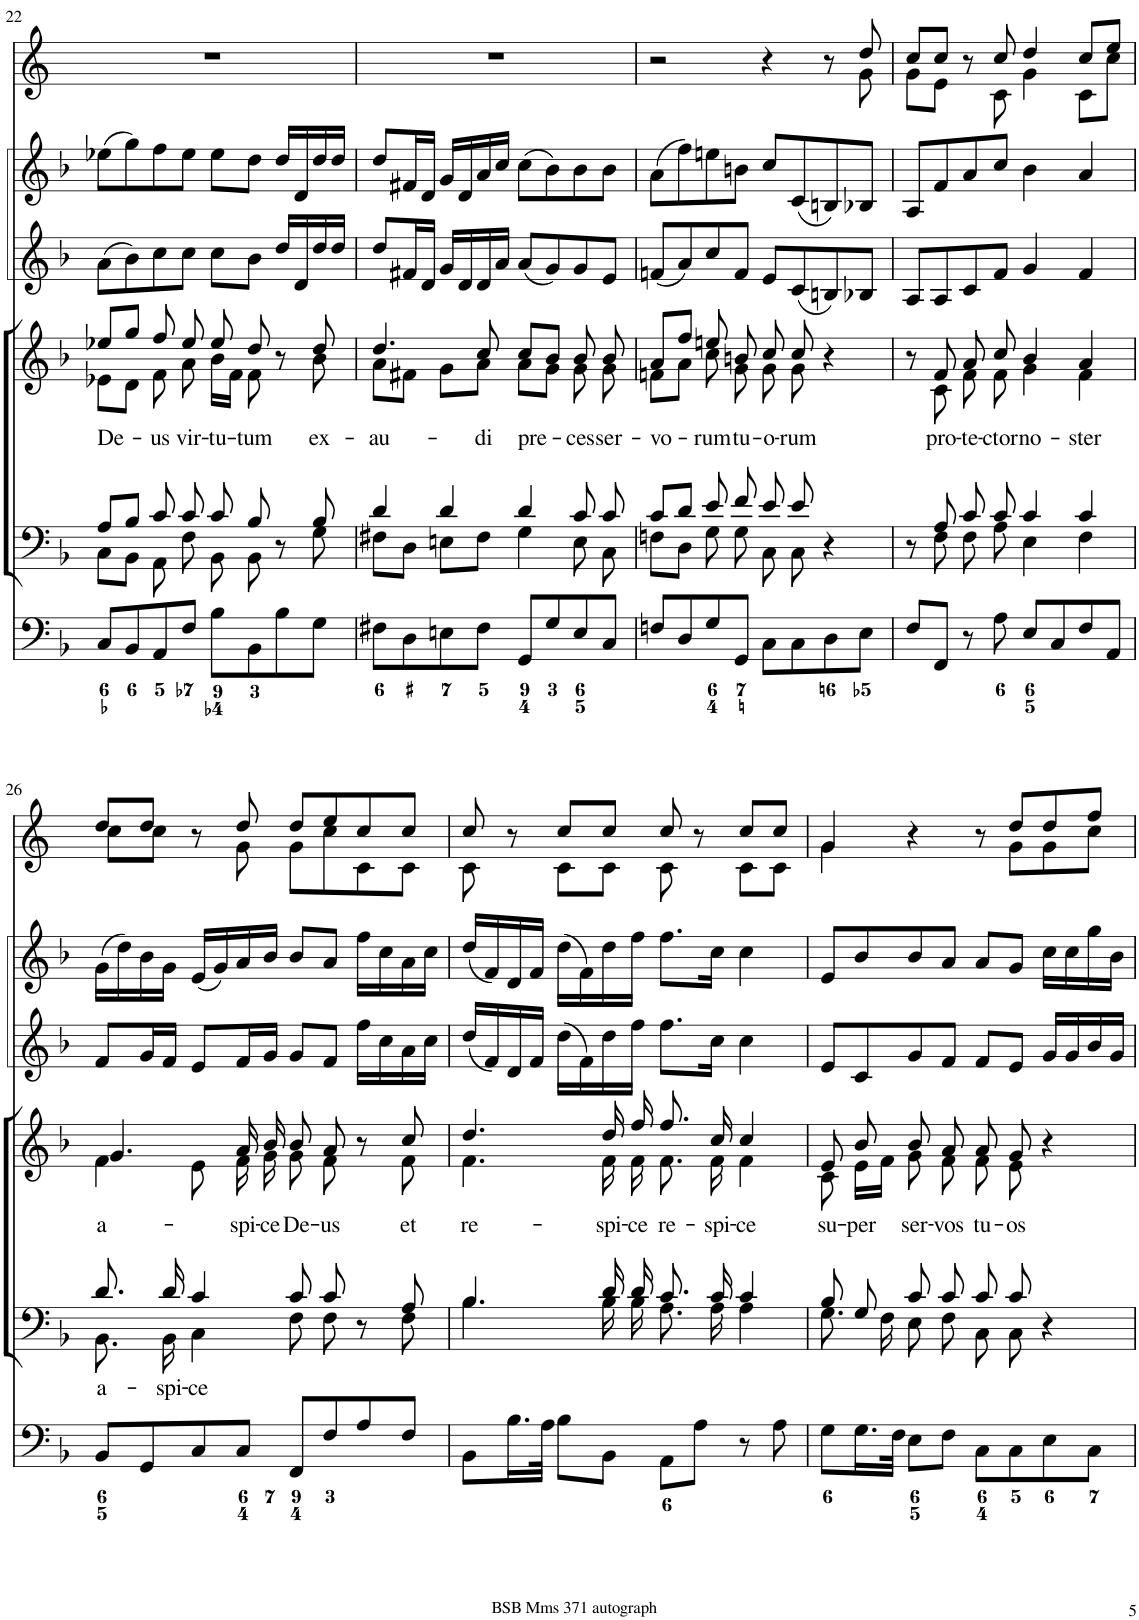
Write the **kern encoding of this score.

**kern	**kern	**text	**kern	**text	**kern	**kern	**kern
*part6	*part5	*part5	*part4	*part4	*part3	*part2	*part1
*staff6	*staff5	*staff5	*staff4	*staff4	*staff3	*staff2	*staff1
*I"Organ	*I"Voice	*	*I"Voice	*	*I"Violin	*I"Violini	*I"Corni in F
*	*	*	*	*	*I'Vln	*I'Vln	*
!!LO:PB:g=z
*clefF4	*clefF4	*	*clefG2	*	*clefG2	*clefG2	*clefG2
*	*	*	*	*	*	*	*Trd4c7
*k[b-]	*k[b-]	*	*k[b-]	*	*k[b-]	*k[b-]	*k[]
*M4/4	*M4/4	*	*M4/4	*	*M4/4	*M4/4	*M4/4
*met(c)	*met(c)	*	*met(c)	*	*met(c)	*met(c)	*met(c)
=22	=22	=22	=22	=22	=22	=22	=22
*	*^	*	*	*	*	*	*
!	!	!	!	!	!LO:LY:b	!	!	!
*	*	*	*	*^	*	*	*	*
8C/L	8A/L	8C\L	.	8ee-X/L	8e-X\L	De-	(8a\L	(8ee-X\L	1r
8BB-/	8B-/J	8BB-\J	.	8gg/J	8d\J	.	8b-\)	8gg\)	.
!	!	!	!	!	!	!LO:LY:b	!	!	!
8AA/	8c/	8AA\	.	8ff/	8f\	-us	8cc\	8ff\	.
!	!	!	!	!	!	!LO:LY:b	!	!	!
8F/J	8c/	8F\	.	8ee-/	8a\	vir-	8cc\J	8ee-\J	.
!	!	!	!	!	!	!LO:LY:b	!	!	!
8B-\L	8c/	8BB-\	.	8ee-/	16b-\LL	-tu-	8cc\L	8ee-\L	.
.	.	.	.	.	16f\JJ	.	.	.	.
!	!	!	!	!	!	!LO:LY:b	!	!	!
8BB-\	8B-/	8BB-\	.	8dd/	8f\	-tum	8b-\J	8dd\J	.
8B-\	8r	8ryy	.	8r	8ryy	.	16dd/LL	16dd/LL	.
.	.	.	.	.	.	.	16d/	16d/	.
!	!	!	!	!	!	!LO:LY:b	!	!	!
8G\J	8B-/	8G\	.	8dd/	8b-\	ex-	16dd/	16dd/	.
.	.	.	.	.	.	.	16dd/JJ	16dd/JJ	.
=23	=23	=23	=23	=23	=23	=23	=23	=23	=23
!	!	!	!	!	!	!LO:LY:b	!	!	!
8F#X\L	4d/	8F#X\L	.	4.dd/	8a\L	-au-	8dd/L	8dd/L	1r
8D\	.	8D\J	.	.	8f#X\J	.	16f#X/L	16f#X/L	.
.	.	.	.	.	.	.	16d/JJ	16d/JJ	.
8En\	4d/	8En\L	.	.	8g\L	.	16g/LL	16g/LL	.
.	.	.	.	.	.	.	16d/	16d/	.
!	!	!	!	!	!	!LO:LY:b	!	!	!
8F#\J	.	8F#\J	.	8cc/	8a\J	-di	16d/	16a/	.
.	.	.	.	.	.	.	16a/JJ	16cc/JJ	.
!	!	!	!	!	!	!LO:LY:b	!	!	!
8GG/L	4d/	4G\	.	8cc/L	8a\L	pre-	(8a/L	(8cc\L	.
8G/	.	.	.	8b-/J	8g\J	.	8g/)	8b-\)	.
!	!	!	!	!	!	!LO:LY:b	!	!	!
8E/	8c/	8E\	.	8b-/	8g\	-ces	8g/	8b-\	.
!	!	!	!	!	!	!LO:LY:b	!	!	!
8C/J	8c/	8C\	.	8b-/	8g\	ser-	8e/J	8b-\J	.
=24	=24	=24	=24	=24	=24	=24	=24	=24	=24
!	!	!	!	!	!	!LO:LY:b	!	!	!
*	*	*	*	*	*	*	*	*	*^
8Fn/L	8c/L	8Fn\L	.	8a/L	8fn\L	-vo-	(8fn/L	(8a\L	2r	2..ryy
8D/	8d/J	8D\J	.	8ff/J	8a\J	.	8a/)	8ff\)	.	.
!	!	!	!	!	!	!LO:LY:b	!	!	!	!
8G/	8e/	8G\	.	8een/	8cc\	-rum	8cc/	8een\	.	.
!	!	!	!	!	!	!LO:LY:b	!	!	!	!
8GG/J	8f/	8G\	.	8bn/	8g\	tu-	8f/J	8bn\J	.	.
!	!	!	!	!	!	!LO:LY:b	!	!	!	!
8C\L	8e/	8C\	.	8cc/	8g\	-o-	8e/L	8cc/L	4r	.
!	!	!	!	!	!	!LO:LY:b	!	!	!	!
8C\	8e/	8C\	.	8cc/	8g\	-rum	(8c/	(8c/	.	.
8D\	4r	4ryy	.	4r	4ryy	.	8Bn/)	8Bn/)	8r	.
8E\J	.	.	.	.	.	.	8B-X/J	8B-X/J	8dd/	8g\
=25	=25	=25	=25	=25	=25	=25	=25	=25	=25	=25
8F/L	8r	8ryy	.	8r	8ryy	.	8A/L	8A/L	8cc/L	8g\L
!	!	!	!	!	!	!LO:LY:b	!	!	!	!
8FF/J	8A/	8F\	.	8f/	8c\	pro-	8A/	8f/	8cc/J	8e\J
!	!	!	!	!	!	!LO:LY:b	!	!	!	!
8r	8c/	8F\	.	8a/	8f\	-te-	8c/	8a/	8r	8ryy
!	!	!	!	!	!	!LO:LY:b	!	!	!	!
8A\	8c/	8A\	.	8cc/	8f\	-ctor	8f/J	8cc/J	8cc/	8c\
!	!	!	!	!	!	!LO:LY:b	!	!	!	!
8E/L	4c/	4E\	.	4b-/	4g\	no-	4g/	4b-\	4dd/	4g\
8C/	.	.	.	.	.	.	.	.	.	.
!	!	!	!	!	!	!LO:LY:b	!	!	!	!
8F/	4c/	4F\	.	4a/	4f\	-ster	4f/	4a/	8cc/L	8c\L
8AA/J	.	.	.	.	.	.	.	.	8ee/J	8cc\J
!!LO:LB:g=z	!!
=26	=26	=26	=26	=26	=26	=26	=26	=26	=26	=26
!	!	!	!LO:LY:b	!	!	!LO:LY:b	!	!	!	!
8BB-/L	8.d/	8.BB-\	a-	4.g/	4f\	a-	8f/L	(16g\LL	8dd/L	8cc\L
.	.	.	.	.	.	.	.	16dd\)	.	.
8GG/	.	.	.	.	.	.	16g/L	16b-\	8dd/J	8cc\J
!	!	!	!LO:LY:b	!	!	!	!	!	!	!
.	16d/	16BB-\	-spi-	.	.	.	16f/JJ	16g\JJ	.	.
!	!	!	!LO:LY:b	!	!	!	!	!	!	!
8C/	4c/	4C\	-ce	.	8e\	.	8e/L	(16e/LL	8r	8ryy
.	.	.	.	.	.	.	.	16g/)	.	.
!	!	!	!	!	!	!LO:LY:b	!	!	!	!
8C/J	.	.	.	16a/	16f\	-spi-	16f/L	16a/	8dd/	8g\
!	!	!	!	!	!	!LO:LY:b	!	!	!	!
.	.	.	.	16b-/	16g\	-ce	16g/JJ	16b-/JJ	.	.
!	!	!	!	!	!	!LO:LY:b	!	!	!	!
8FF/L	8c/	8F\	.	8b-/	8g\	De-	8g/L	8b-/L	8dd/L	8g\L
!	!	!	!	!	!	!LO:LY:b	!	!	!	!
8F/	8c/	8F\	.	8a/	8f\	-us	8f/J	8a/J	8ee/	8cc\
8A/	8r	8ryy	.	8r	8ryy	.	16ff\LL	16ff\LL	8cc/	8c\
.	.	.	.	.	.	.	16cc\	16cc\	.	.
!	!	!	!	!	!	!LO:LY:b	!	!	!	!
8F/J	8A/	8F\	.	8cc/	8f\	et	16a\	16a\	8cc/J	8c\J
.	.	.	.	.	.	.	16cc\JJ	16cc\JJ	.	.
=27	=27	=27	=27	=27	=27	=27	=27	=27	=27	=27
!	!	!	!	!	!	!LO:LY:b	!	!	!	!
8BB-\L	4.B-/	4.B-\	.	4.dd/	4.f\	re-	(16dd/LL	(16dd/LL	8cc/	8c\
.	.	.	.	.	.	.	16f/)	16f/)	.	.
16.B-\L	.	.	.	.	.	.	16d/	16d/	8r	8ryy
.	.	.	.	.	.	.	16f/JJ	16f/JJ	.	.
32A\JJk	.	.	.	.	.	.	.	.	.	.
8B-\L	.	.	.	.	.	.	(16dd\LL	(16dd\LL	8cc/L	8c\L
.	.	.	.	.	.	.	16f\)	16f\)	.	.
!	!	!	!	!	!	!LO:LY:b	!	!	!	!
8BB-\J	16d/	16B-\	.	16dd/	16f\	-spi-	16dd\	16dd\	8cc/J	8c\J
!	!	!	!	!	!	!LO:LY:b	!	!	!	!
.	16d/	16B-\	.	16ff/	16f\	-ce	16ff\JJ	16ff\JJ	.	.
!	!	!	!	!	!	!LO:LY:b	!	!	!	!
8AA\L	8.c/	8.A\	.	8.ff/	8.f\	re-	8.ff\L	8.ff\L	8cc/	8c\
8A\J	.	.	.	.	.	.	.	.	8r	8ryy
!	!	!	!	!	!	!LO:LY:b	!	!	!	!
.	16c/	16A\	.	16cc/	16f\	-spi-	16cc\Jk	16cc\Jk	.	.
!	!	!	!	!	!	!LO:LY:b	!	!	!	!
8r	4c/	4A\	.	4cc/	4f\	-ce	4cc\	4cc\	8cc/L	8c\L
8A\	.	.	.	.	.	.	.	.	8cc/J	8c\J
=28	=28	=28	=28	=28	=28	=28	=28	=28	=28	=28
!	!	!	!	!	!	!LO:LY:b	!	!	!	!
8G\L	8B-/	8.G\	.	8e/	8c\	su-	8e/L	8e/L	4g/	4g\
!	!	!	!	!	!	!LO:LY:b	!	!	!	!
16.G\L	8G/	.	.	8b-/	16e\LL	-per	8c/	8b-/	.	.
.	.	16F\	.	.	16f\JJ	.	.	.	.	.
32F\JJk	.	.	.	.	.	.	.	.	.	.
!	!	!	!	!	!	!LO:LY:b	!	!	!	!
8E\L	8c/	8E\	.	8b-/	8g\	ser-	8g/	8b-/	4r	4.ryy
!	!	!	!	!	!	!LO:LY:b	!	!	!	!
8F\J	8c/	8F\	.	8a/	8f\	-vos	8f/J	8a/J	.	.
!	!	!	!	!	!	!LO:LY:b	!	!	!	!
8C\L	8c/	8C\	.	8a/	8f\	tu-	8f/L	8a/L	8r	.
!	!	!	!	!	!	!LO:LY:b	!	!	!	!
8C\	8c/	8C\	.	8g/	8e\	-os	8e/J	8g/J	8dd/L	8g\L
8E\	4r	4ryy	.	4r	4ryy	.	16g/LL	16cc\LL	8dd/	8g\
.	.	.	.	.	.	.	16g/	16cc\	.	.
8C\J	.	.	.	.	.	.	16b-/	16gg\	8ff/J	8cc\J
.	.	.	.	.	.	.	16g/JJ	16b-\JJ	.	.
*	*v	*v	*	*	*	*	*	*	*v	*v
*	*	*	*v	*v	*	*	*	*
=	=	=	=	=	=	=	=
*-	*-	*-	*-	*-	*-	*-	*-
